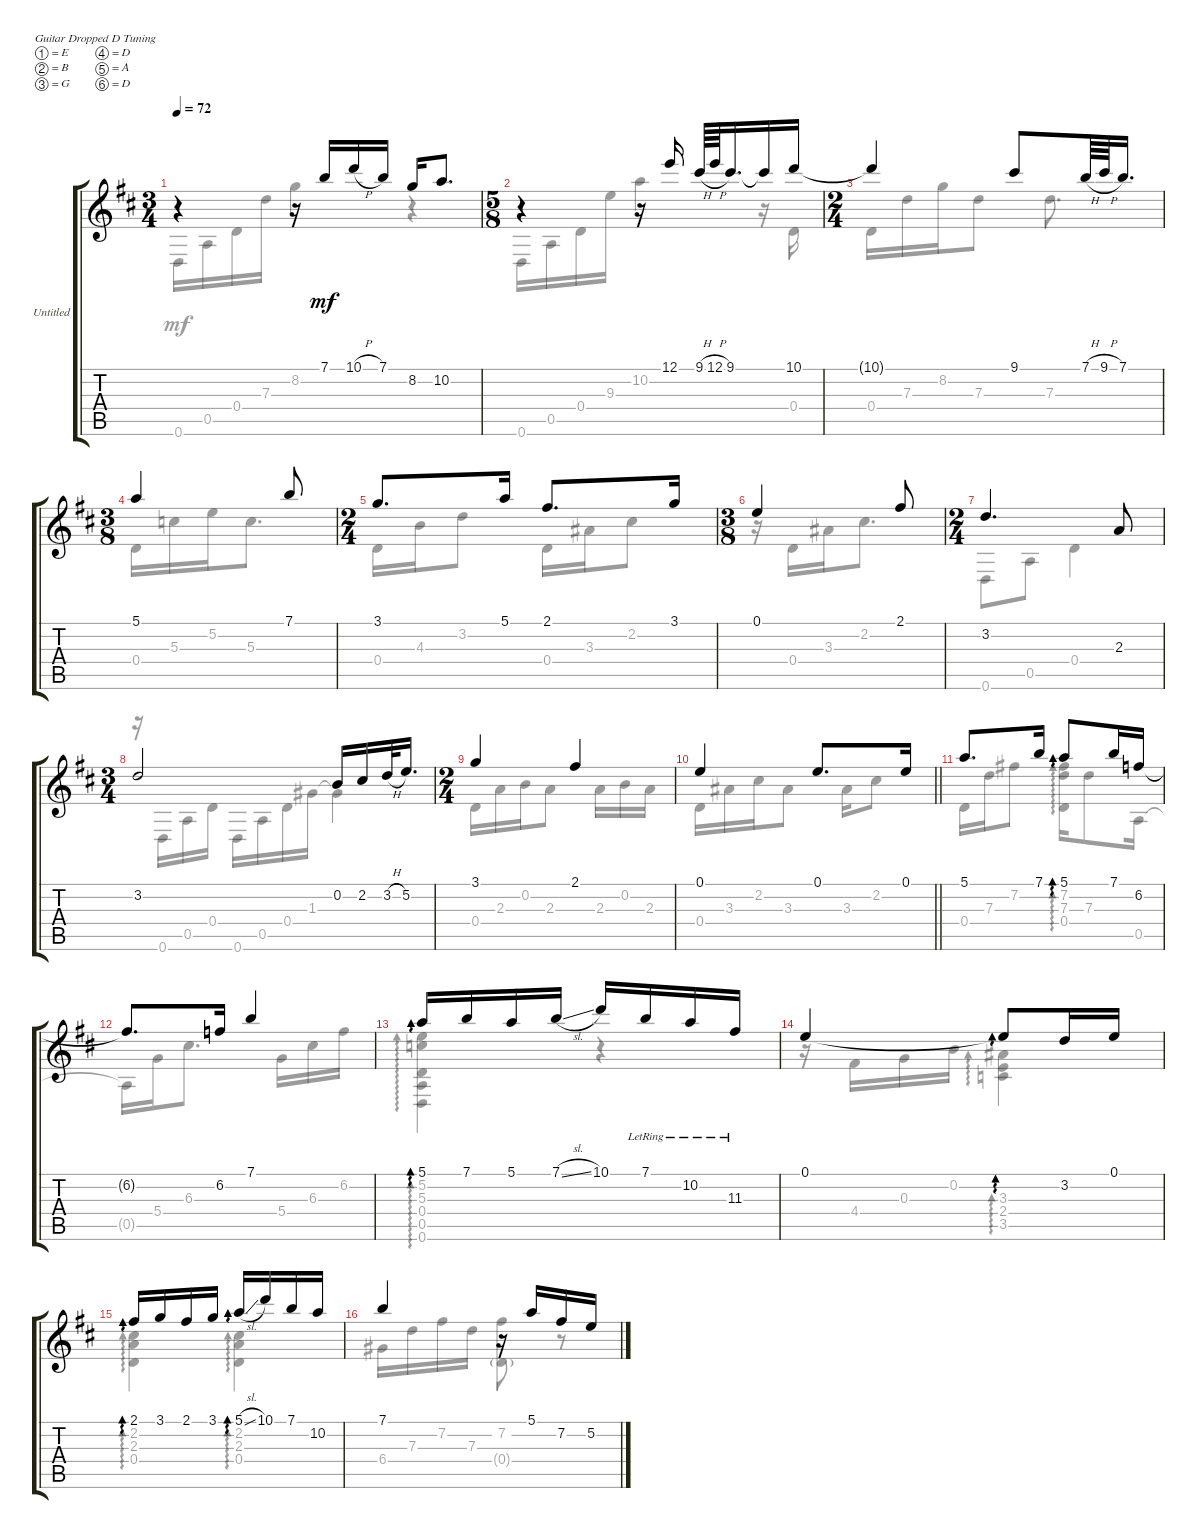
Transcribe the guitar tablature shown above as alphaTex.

\bracketExtendMode groupsimilarinstruments
\firstSystemTrackNameOrientation horizontal
\otherSystemsTrackNameOrientation horizontal
\track ("Untitled" "Untitled") {instrument acousticguitarnylon}
\staff {score tabs}
\tuning (E4 B3 G3 D3 A2 D2)
\voice
\ts (3 4)
\tempo 72
\clef g2
\ks d
r.4{dy mf} r.16 7.1.16 10.1{h}.16 7.1.16 8.2.16 10.2.8{d} |
\ts (5 8)
r.4 r.16 12.1.16 9.1{h}.64 12.1{h}.64 9.1.16{d} 9.1{t}.16 10.1.16 |
\ts (2 4)
10.1{t}.4 9.1.8 7.1{h}.64 9.1{h}.64 7.1.16{d} |
\ts (3 8)
5.1.4 7.1.8 |
\ts (2 4)
3.1.8{d} 5.1.16 2.1.8{d} 3.1.16 |
\ts (3 8)
0.1.4 2.1.8 |
\ts (2 4)
3.2.4{d} 2.3.8 |
\ts (3 4)
3.2.2 0.2.16 2.2.16 3.2{h}.32 5.2.16{d} |
\ts (2 4)
3.1.4 2.1.4 |
\barLineRight lightlight
0.1.4 0.1.8{d} 0.1.16 |
5.1.8{d} 7.1.16 5.1.8{ad 0} 7.1.16 6.2.16 |
6.2{t}.8{d} 6.2.16 7.1.4 |
5.1.16{ad 0} 7.1.16 5.1.16 7.1{sl}.16 10.1.16 7.1{lr}.16 10.2{lr}.16 11.3{lr}.16 |
0.1.4 0.1{t}.8{ad 0} 3.2.16 0.1.16 |
2.1.16{ad 0} 3.1.16 2.1.16 3.1.16 5.1{sl}.16{ad 0} 10.1.16 7.1.16 10.2.16 |
7.1.4 r.16 5.1.16 7.2.16 5.2.16
\voice
\clef g2
\ottava regular
\simile none
\ks d
0.6.16{dy mf} 0.5.16 0.4.16 7.3.16 8.2.4 r.4 |
0.6.16 0.5.16 0.4.16 9.3.16 10.2.4 r.16 0.4.16 |
0.4.16 7.3.16 8.2.16 7.3.8 7.3.8{d} |
0.4.16 5.3.16 5.2.16 5.3.8{d} |
0.4.16 4.3.16 3.2.8 0.4.16 3.3.16 2.2.8 |
r.16 0.4.16 3.3.16 2.2.8{d} |
0.6.8 0.5.8 0.4.4 |
r.16 0.6.16 0.5.16 0.4.16 0.6.16 0.5.16 0.4.16 1.3.16 1.3{t}.4 |
0.4.16 2.3.16 0.2.16 2.3.8 2.3.16 0.2.16 2.3.16 |
\barLineRight lightlight
0.4.16 3.3.16 2.2.16 3.3.8 3.3.16 2.2.8 |
0.4.16 7.3.16 7.2.8 (7.2 7.3 0.4).16{ad 0} 7.3.8 0.5.16 |
0.5{t}.16 5.4.16 6.3.8{d} 5.4.16 6.3.16 6.2.16 |
(5.2 5.3 0.4 0.5 0.6).4{ad 0} r.4 |
r.16 4.4.16 0.3.16 0.2.16 (3.3 2.4 3.5).4{ad 0} |
(2.2 2.3 0.4).4{ad 0} (2.2 2.3 0.4).4{ad 0} |
6.4.16 7.3.16 7.2.16 7.3.16 (7.2 0.4{g}).8 r.8
